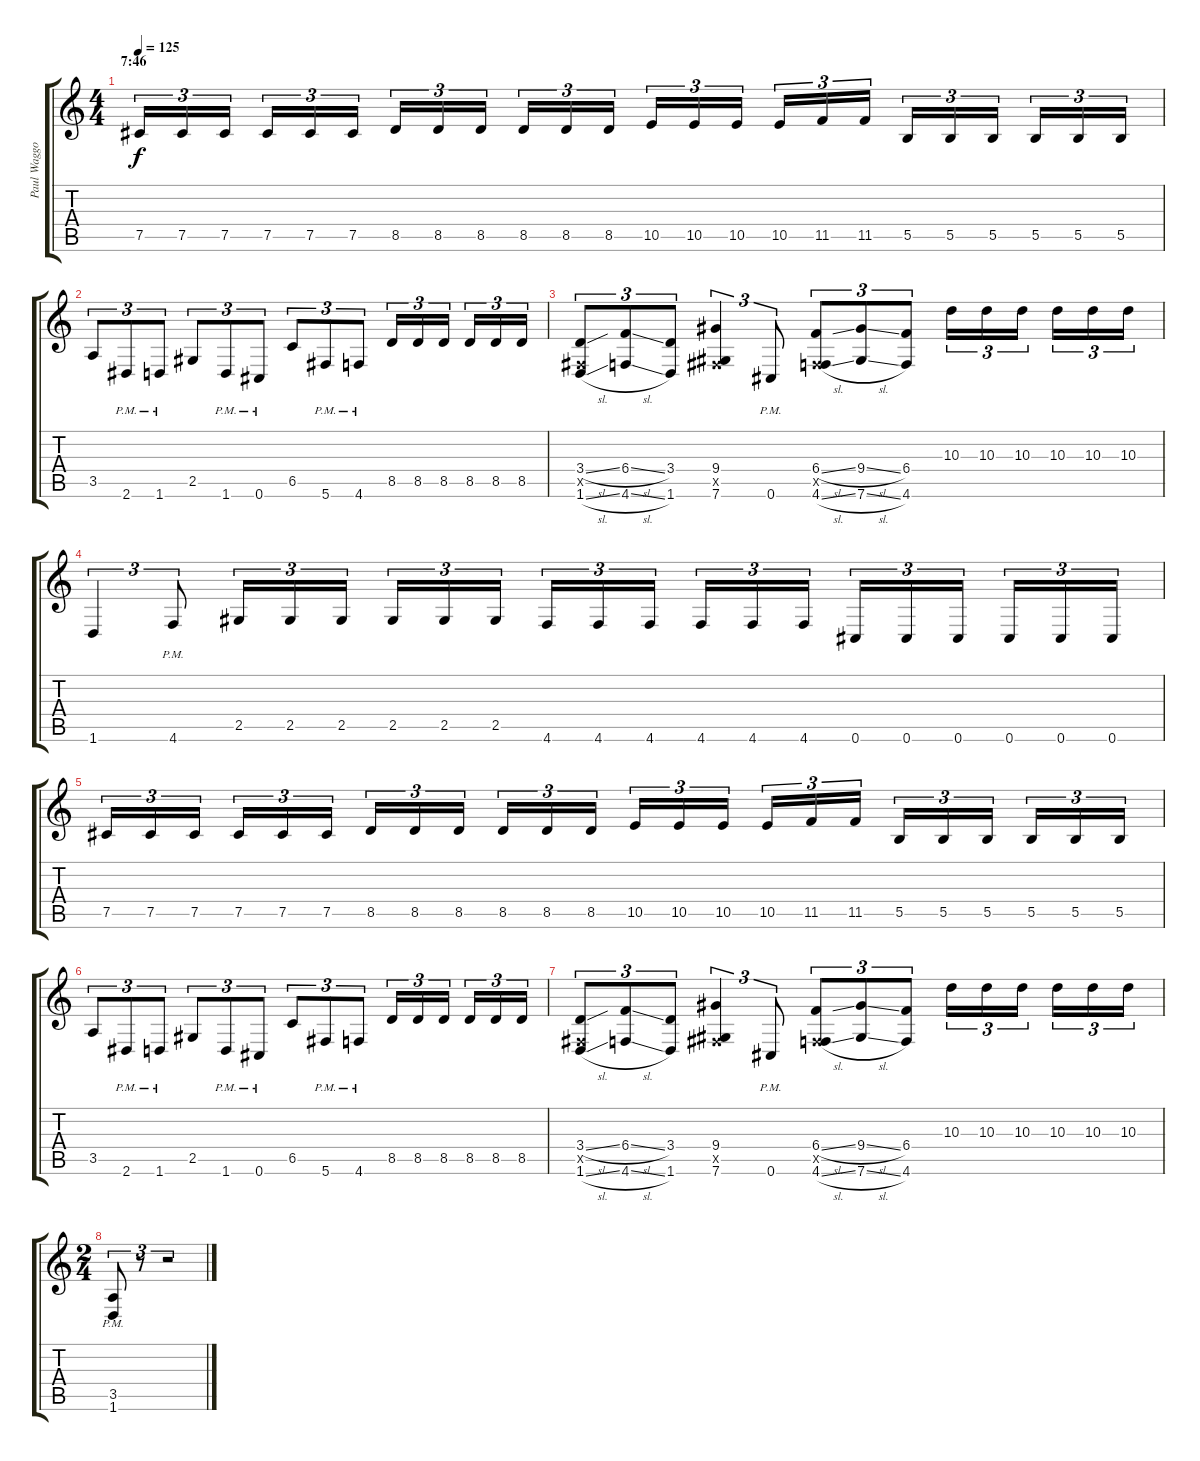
\track ("Paul Waggoner" "Paul Waggo") {instrument distortionguitar}
\staff {score tabs}
\tuning (Db4 Ab3 E3 B2 Gb2 Db2) {hide}
\ts (4 4)
\section ("" "7:46")
\tempo 125
\clef g2
\ks c
7.5.16{tu (3 2) dy f} 7.5.16{tu (3 2)} 7.5.16{tu (3 2) beam splitsecondary} 7.5.16{tu (3 2)} 7.5.16{tu (3 2)} 7.5.16{tu (3 2)} 8.5.16{tu (3 2)} 8.5.16{tu (3 2)} 8.5.16{tu (3 2) beam splitsecondary} 8.5.16{tu (3 2)} 8.5.16{tu (3 2)} 8.5.16{tu (3 2)} 10.5.16{tu (3 2)} 10.5.16{tu (3 2)} 10.5.16{tu (3 2) beam splitsecondary} 10.5.16{tu (3 2)} 11.5.16{tu (3 2)} 11.5.16{tu (3 2)} 5.5.16{tu (3 2)} 5.5.16{tu (3 2)} 5.5.16{tu (3 2) beam splitsecondary} 5.5.16{tu (3 2)} 5.5.16{tu (3 2)} 5.5.16{tu (3 2)} |
3.5.8{tu (3 2)} 2.6{pm}.8{tu (3 2)} 1.6{pm}.8{tu (3 2)} 2.5.8{tu (3 2)} 1.6{pm}.8{tu (3 2)} 0.6{pm}.8{tu (3 2)} 6.5.8{tu (3 2)} 5.6{pm}.8{tu (3 2)} 4.6{pm}.8{tu (3 2)} 8.5.16{tu (3 2)} 8.5.16{tu (3 2)} 8.5.16{tu (3 2) beam splitsecondary} 8.5.16{tu (3 2)} 8.5.16{tu (3 2)} 8.5.16{tu (3 2)} |
(3.4{sl} 0.5{x} 1.6{sl}).8{tu (3 2)} (6.4{sl} 4.6{sl}).8{tu (3 2)} (3.4 1.6).8{tu (3 2)} (9.4 0.5{x} 7.6).4{tu (3 2)} 0.6{pm}.8{tu (3 2)} (6.4{sl} 0.5{x} 4.6{sl}).8{tu (3 2)} (9.4{sl} 7.6{sl}).8{tu (3 2)} (6.4 4.6).8{tu (3 2)} 10.3.16{tu (3 2)} 10.3.16{tu (3 2)} 10.3.16{tu (3 2) beam splitsecondary} 10.3.16{tu (3 2)} 10.3.16{tu (3 2)} 10.3.16{tu (3 2)} |
1.6.4{tu (3 2)} 4.6{pm}.8{tu (3 2)} 2.5.16{tu (3 2)} 2.5.16{tu (3 2)} 2.5.16{tu (3 2) beam splitsecondary} 2.5.16{tu (3 2)} 2.5.16{tu (3 2)} 2.5.16{tu (3 2)} 4.6.16{tu (3 2)} 4.6.16{tu (3 2)} 4.6.16{tu (3 2) beam splitsecondary} 4.6.16{tu (3 2)} 4.6.16{tu (3 2)} 4.6.16{tu (3 2)} 0.6.16{tu (3 2)} 0.6.16{tu (3 2)} 0.6.16{tu (3 2) beam splitsecondary} 0.6.16{tu (3 2)} 0.6.16{tu (3 2)} 0.6.16{tu (3 2)} |
7.5.16{tu (3 2)} 7.5.16{tu (3 2)} 7.5.16{tu (3 2) beam splitsecondary} 7.5.16{tu (3 2)} 7.5.16{tu (3 2)} 7.5.16{tu (3 2)} 8.5.16{tu (3 2)} 8.5.16{tu (3 2)} 8.5.16{tu (3 2) beam splitsecondary} 8.5.16{tu (3 2)} 8.5.16{tu (3 2)} 8.5.16{tu (3 2)} 10.5.16{tu (3 2)} 10.5.16{tu (3 2)} 10.5.16{tu (3 2) beam splitsecondary} 10.5.16{tu (3 2)} 11.5.16{tu (3 2)} 11.5.16{tu (3 2)} 5.5.16{tu (3 2)} 5.5.16{tu (3 2)} 5.5.16{tu (3 2) beam splitsecondary} 5.5.16{tu (3 2)} 5.5.16{tu (3 2)} 5.5.16{tu (3 2)} |
3.5.8{tu (3 2)} 2.6{pm}.8{tu (3 2)} 1.6{pm}.8{tu (3 2)} 2.5.8{tu (3 2)} 1.6{pm}.8{tu (3 2)} 0.6{pm}.8{tu (3 2)} 6.5.8{tu (3 2)} 5.6{pm}.8{tu (3 2)} 4.6{pm}.8{tu (3 2)} 8.5.16{tu (3 2)} 8.5.16{tu (3 2)} 8.5.16{tu (3 2) beam splitsecondary} 8.5.16{tu (3 2)} 8.5.16{tu (3 2)} 8.5.16{tu (3 2)} |
(3.4{sl} 0.5{x} 1.6{sl}).8{tu (3 2)} (6.4{sl} 4.6{sl}).8{tu (3 2)} (3.4 1.6).8{tu (3 2)} (9.4 0.5{x} 7.6).4{tu (3 2)} 0.6{pm}.8{tu (3 2)} (6.4{sl} 0.5{x} 4.6{sl}).8{tu (3 2)} (9.4{sl} 7.6{sl}).8{tu (3 2)} (6.4 4.6).8{tu (3 2)} 10.3.16{tu (3 2)} 10.3.16{tu (3 2)} 10.3.16{tu (3 2) beam splitsecondary} 10.3.16{tu (3 2)} 10.3.16{tu (3 2)} 10.3.16{tu (3 2)} |
\ts (2 4)
(3.5{pm} 1.6{pm}).8{tu (3 2)} r.8{tu (3 2)} r.2{tu (3 2)}
